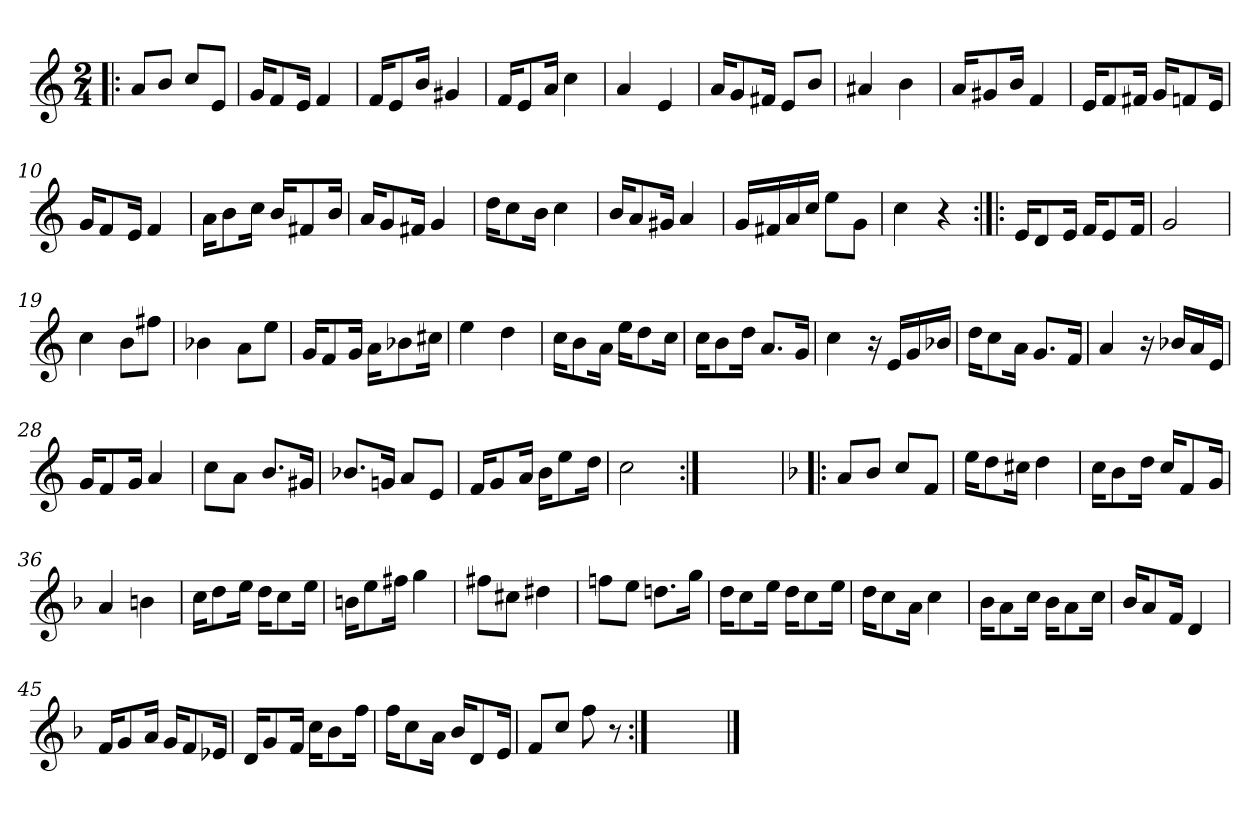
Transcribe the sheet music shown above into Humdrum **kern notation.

**kern
*part1
*staff1
*clefG2
*k[]
*C:
*M2/4
=1!|:
8a/L
8b/J
8cc/L
8e/J
=2
16g/KL
8f/
16e/Jk
4f/
=3
16f/KL
8e/
16b/Jk
4g#X/
=4
16f/KL
8e/
16a/Jk
4cc\
=5
4a/
4e/
=6
16a/KL
8g/
16f#X/Jk
8e/L
8b/J
!!LO:LB:g=z
=7
4a#X/
4b\
=8
16a/KL
8g#X/
16b/Jk
4f/
=9
16e/KL
8f/
16f#X/Jk
16g/KL
8fn/
16e/Jk
=10
16g/KL
8f/
16e/Jk
4f/
=11
16a\KL
8b\
16cc\Jk
16b/KL
8f#X/
16b/Jk
!!LO:LB:g=z
=12
16a/KL
8g/
16f#X/Jk
4g/
=13
16dd\KL
8cc\
16b\Jk
4cc\
=14
16b/KL
8a/
16g#X/Jk
4a/
=15
16g/LL
16f#X/
16a/
16cc/JJ
8ee\L
8g\J
=16
4cc\
4r
!!LO:LB:g=z
=17:|!|:
16e/KL
8d/
16e/Jk
16f/KL
8e/
16f/Jk
=18
2g/
=19
4cc\
8b\L
8ff#X\J
=20
4b-X\
8a\L
8ee\J
=21
16g/KL
8f/
16g/Jk
16a\KL
8b-X\
16cc#X\Jk
!!LO:LB:g=z
=22
4ee\
4dd\
=23
16cc\KL
8b\
16a\Jk
16ee\KL
8dd\
16cc\Jk
=24
16cc\KL
8b\
16dd\Jk
8.a/L
16g/Jk
=25
4cc\
16r
16e/LL
16g/
16b-X/JJ
=26
16dd\KL
8cc\
16a\Jk
8.g/L
16f/Jk
=27
4a/
16r
16b-X/LL
16a/
16e/JJ
!!LO:LB:g=z
=28
16g/KL
8f/
16g/Jk
4a/
=29
8cc\L
8a\J
8.b/L
16g#X/Jk
=30
8.b-X/L
16gn/Jk
8a/L
8e/J
=31
16f/KL
8g/
16a/Jk
16b\KL
8ee\
16dd\Jk
=32
2cc\
=32X1:|!
*stria0
2ryy
!!LO:LB:g=z
=33!|:
*stria5
*k[b-]
*F:
8a/L
8b-/J
8cc/L
8f/J
=34
16ee\KL
8dd\
16cc#X\Jk
4dd\
=35
16cc\KL
8b-\
16dd\Jk
16cc/KL
8f/
16g/Jk
=36
4a/
4bn\
=37
16cc\KL
8dd\
16ee\Jk
16dd\KL
8cc\
16ee\Jk
=38
16bn\KL
8ee\
16ff#X\Jk
4gg\
!!LO:LB:g=z
=39
8ff#X\L
8cc#X\J
4dd#X\
=40
8ffn\L
8ee\J
8.ddn\L
16gg\Jk
=41
16dd\KL
8cc\
16ee\Jk
16dd\KL
8cc\
16ee\Jk
=42
16dd\KL
8cc\
16a\Jk
4cc\
=43
16b-\KL
8a\
16cc\Jk
16b-\KL
8a\
16cc\Jk
=44
16b-/KL
8a/
16f/Jk
4d/
!!LO:LB:g=z
=45
16f/KL
8g/
16a/Jk
16g/KL
8f/
16e-X/Jk
=46
16d/KL
8g/
16f/Jk
16cc\KL
8b-\
16ff\Jk
=47
16ff\KL
8cc\
16a\Jk
16b-/KL
8d/
16e/Jk
=48
8f/L
8cc/J
8ff\
8r
=49:|!
*stria0
2ryy
==
*-
